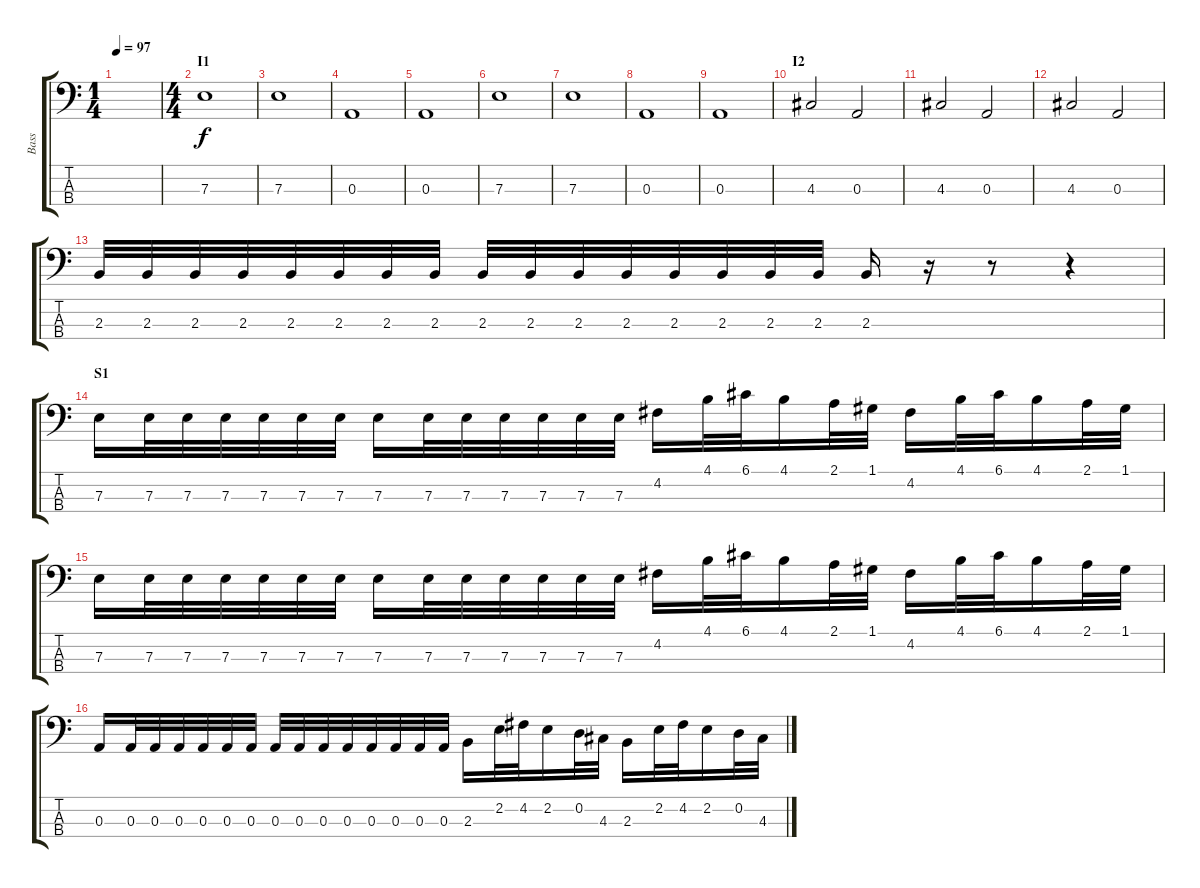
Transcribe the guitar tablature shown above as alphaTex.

\track ("Bass" "Bass") {instrument electricbassfinger}
\staff {score tabs}
\tuning (G2 D2 A1 E1) {hide}
\ts (1 4)
\tempo 97
\clef f4
\ks c
|
\ts (4 4)
\section ("" "I1")
7.3.1 |
7.3.1 |
0.3.1 |
0.3.1 |
7.3.1 |
7.3.1 |
0.3.1 |
0.3.1 |
\section ("" "I2")
4.3.2 0.3.2 |
4.3.2 0.3.2 |
4.3.2 0.3.2 |
2.3.32 2.3.32 2.3.32 2.3.32 2.3.32 2.3.32 2.3.32 2.3.32 2.3.32 2.3.32 2.3.32 2.3.32 2.3.32 2.3.32 2.3.32 2.3.32 2.3.16 r.16 r.8 r.4 |
\section ("" "S1")
7.3.16 7.3.32 7.3.32 7.3.32 7.3.32 7.3.32 7.3.32 7.3.16 7.3.32 7.3.32 7.3.32 7.3.32 7.3.32 7.3.32 4.2.16 4.1.32 6.1.32 4.1.16 2.1.32 1.1.32 4.2.16 4.1.32 6.1.32 4.1.16 2.1.32 1.1.32 |
7.3.16 7.3.32 7.3.32 7.3.32 7.3.32 7.3.32 7.3.32 7.3.16 7.3.32 7.3.32 7.3.32 7.3.32 7.3.32 7.3.32 4.2.16 4.1.32 6.1.32 4.1.16 2.1.32 1.1.32 4.2.16 4.1.32 6.1.32 4.1.16 2.1.32 1.1.32 |
0.3.16 0.3.32 0.3.32 0.3.32 0.3.32 0.3.32 0.3.32 0.3.32 0.3.32 0.3.32 0.3.32 0.3.32 0.3.32 0.3.32 0.3.32 2.3.16 2.2.32 4.2.32 2.2.16 0.2.32 4.3.32 2.3.16 2.2.32 4.2.32 2.2.16 0.2.32 4.3.32
